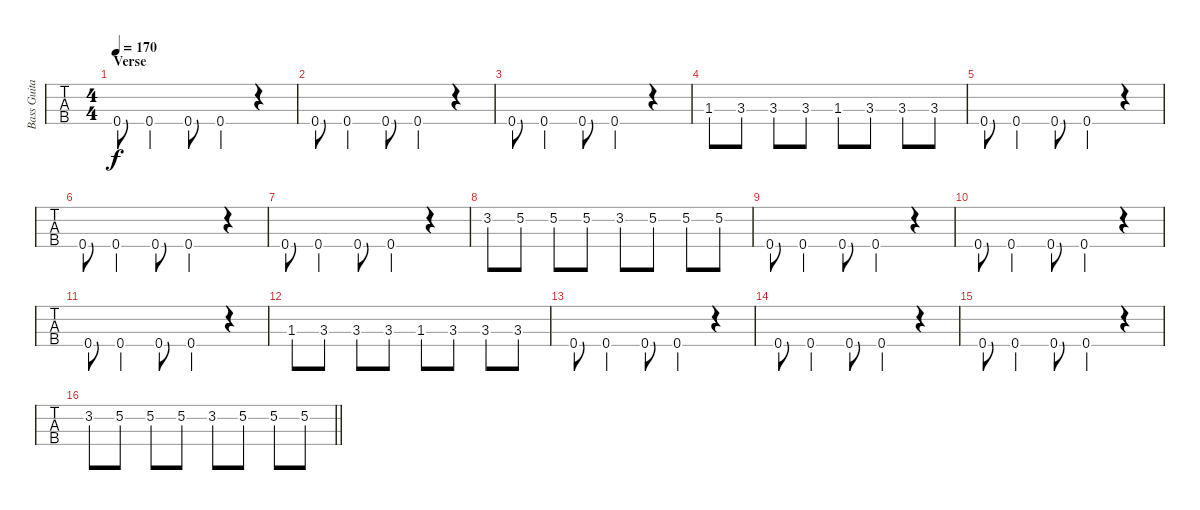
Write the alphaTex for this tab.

\track ("Bass Guitar" "Bass Guita") {instrument electricbassfinger}
\staff {tabs}
\tuning (F2 C2 G1 C1) {hide}
\ts (4 4)
\section ("" "Verse")
\tempo 170
\clef f4
\ks c
0.4.8{dy f} 0.4.4 0.4.8 0.4.4 r.4 |
0.4.8 0.4.4 0.4.8 0.4.4 r.4 |
0.4.8 0.4.4 0.4.8 0.4.4 r.4 |
1.3.8 3.3.8 3.3.8 3.3.8 1.3.8 3.3.8 3.3.8 3.3.8 |
0.4.8 0.4.4 0.4.8 0.4.4 r.4 |
0.4.8 0.4.4 0.4.8 0.4.4 r.4 |
0.4.8 0.4.4 0.4.8 0.4.4 r.4 |
3.2.8 5.2.8 5.2.8 5.2.8 3.2.8 5.2.8 5.2.8 5.2.8 |
0.4.8 0.4.4 0.4.8 0.4.4 r.4 |
0.4.8 0.4.4 0.4.8 0.4.4 r.4 |
0.4.8 0.4.4 0.4.8 0.4.4 r.4 |
1.3.8 3.3.8 3.3.8 3.3.8 1.3.8 3.3.8 3.3.8 3.3.8 |
0.4.8 0.4.4 0.4.8 0.4.4 r.4 |
0.4.8 0.4.4 0.4.8 0.4.4 r.4 |
0.4.8 0.4.4 0.4.8 0.4.4 r.4 |
\barLineRight lightlight
3.2.8 5.2.8 5.2.8 5.2.8 3.2.8 5.2.8 5.2.8 5.2.8
